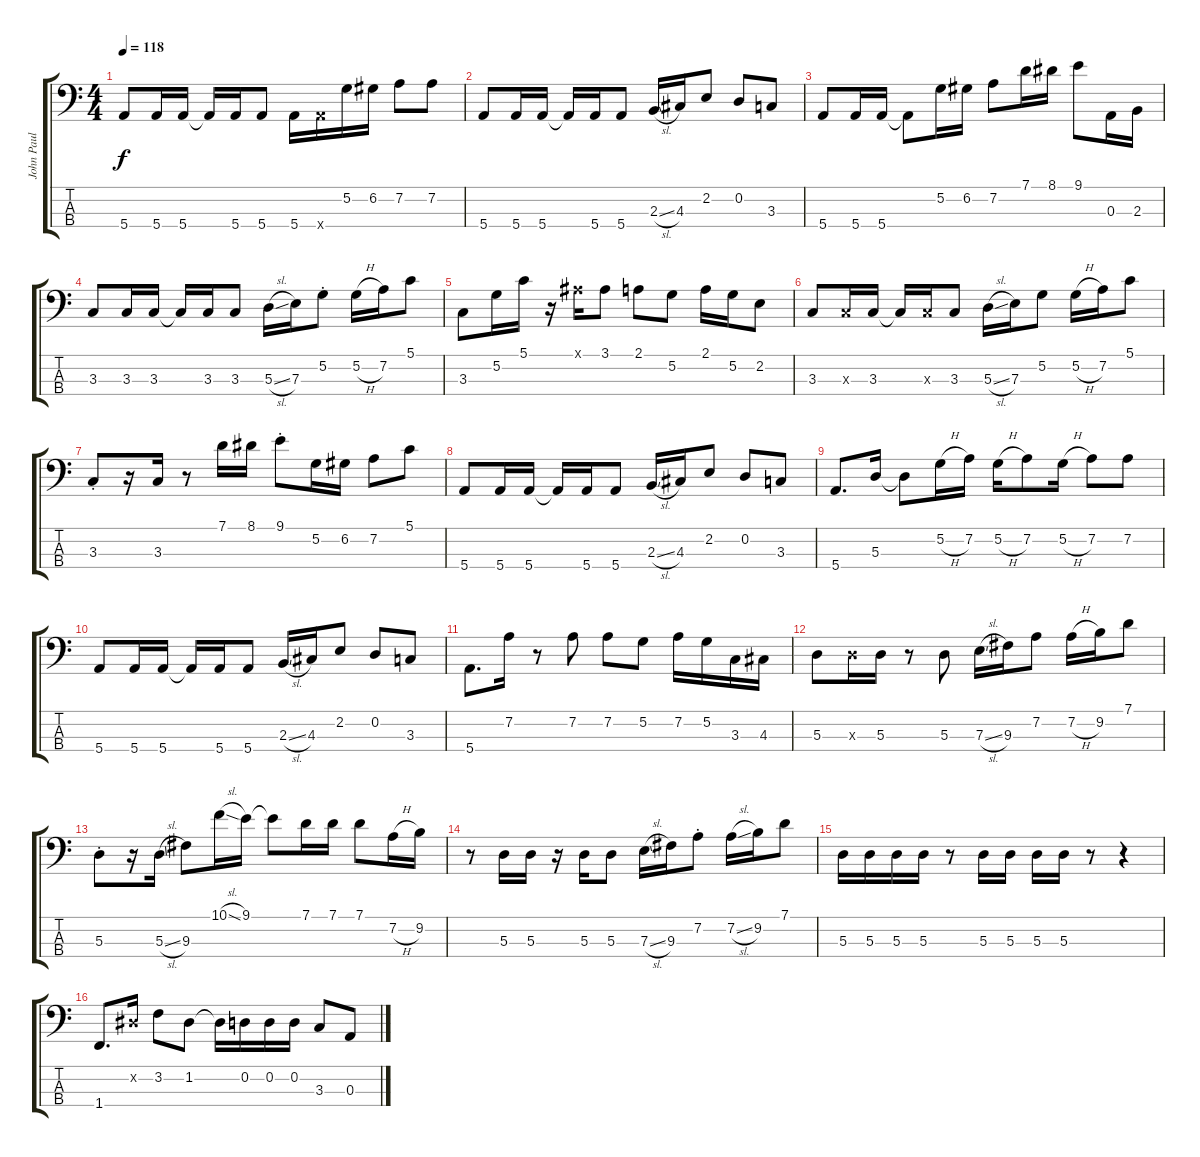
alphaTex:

\track ("John Paul Jones (Baixo)" "John Paul ") {instrument electricbassfinger}
\staff {score tabs}
\tuning (G2 D2 A1 E1) {hide}
\ts (4 4)
\tempo 118
\clef f4
\ks c
5.4.8{dy f} 5.4.16 5.4.16 5.4{t}.16 5.4.16 5.4.8 5.4.16 5.4{x}.16 5.2.16 6.2.16 7.2.8 7.2.8 |
5.4.8 5.4.16 5.4.16 5.4{t}.16 5.4.16 5.4.8 2.3{sl}.16 4.3.16 2.2.8 0.2.8 3.3.8 |
5.4.8 5.4.16 5.4.16 5.4{t}.8 5.2.16 6.2.16 7.2.8 7.1.16 8.1.16 9.1.8 0.3.16 2.3.16 |
3.3.8 3.3.16 3.3.16 3.3{t}.16 3.3.16 3.3.8 5.3{sl}.16 7.3.16 5.2{st}.8 5.2{h}.16 7.2.16 5.1.8 |
3.3.8 5.2.16 5.1.16 r.16 3.1{x}.16 3.1.8 2.1.8 5.2.8 2.1.16 5.2.16 2.2.8 |
3.3.8 3.3{x}.16 3.3.16 3.3{t}.16 3.3{x}.16 3.3.8 5.3{sl}.16 7.3.16 5.2.8 5.2{h}.16 7.2.16 5.1.8 |
3.3{st}.8 r.16 3.3.16 r.8 7.1.16 8.1.16 9.1{st}.8 5.2.16 6.2.16 7.2.8 5.1.8 |
5.4.8 5.4.16 5.4.16 5.4{t}.16 5.4.16 5.4.8 2.3{sl}.16 4.3.16 2.2.8 0.2.8 3.3.8 |
5.4.8{d} 5.3.16 5.3{t}.8 5.2{h}.16 7.2.16 5.2{h}.16 7.2.8 5.2{h}.16 7.2.8 7.2.8 |
5.4.8 5.4.16 5.4.16 5.4{t}.16 5.4.16 5.4.8 2.3{sl}.16 4.3.16 2.2.8 0.2.8 3.3.8 |
5.4.8{d} 7.2.16 r.8 7.2.8 7.2.8 5.2.8 7.2.16 5.2.16 3.3.16 4.3.16 |
5.3.8 5.3{x}.16 5.3.16 r.8 5.3.8 7.3{sl}.16 9.3.16 7.2.8 7.2{h}.16 9.2.16 7.1.8 |
5.3{st}.8 r.16 5.3{sl}.16 9.3.8 10.1{sl}.16 9.1.16 9.1{t}.8 7.1.16 7.1.16 7.1.8 7.2{h}.16 9.2.16 |
r.8 5.3.16 5.3.16 r.16 5.3.16 5.3.8 7.3{sl}.16 9.3.16 7.2{st}.8 7.2{sl}.16 9.2.16 7.1.8 |
5.3.16 5.3.16 5.3.16 5.3.16 r.8 5.3.16 5.3.16 5.3.16 5.3.16 r.8 r.4 |
1.4.8{d} 1.2{x}.16 3.2.8 1.2.8 1.2{t}.16 0.2.16 0.2.16 0.2.16 3.3.8 0.3.8
